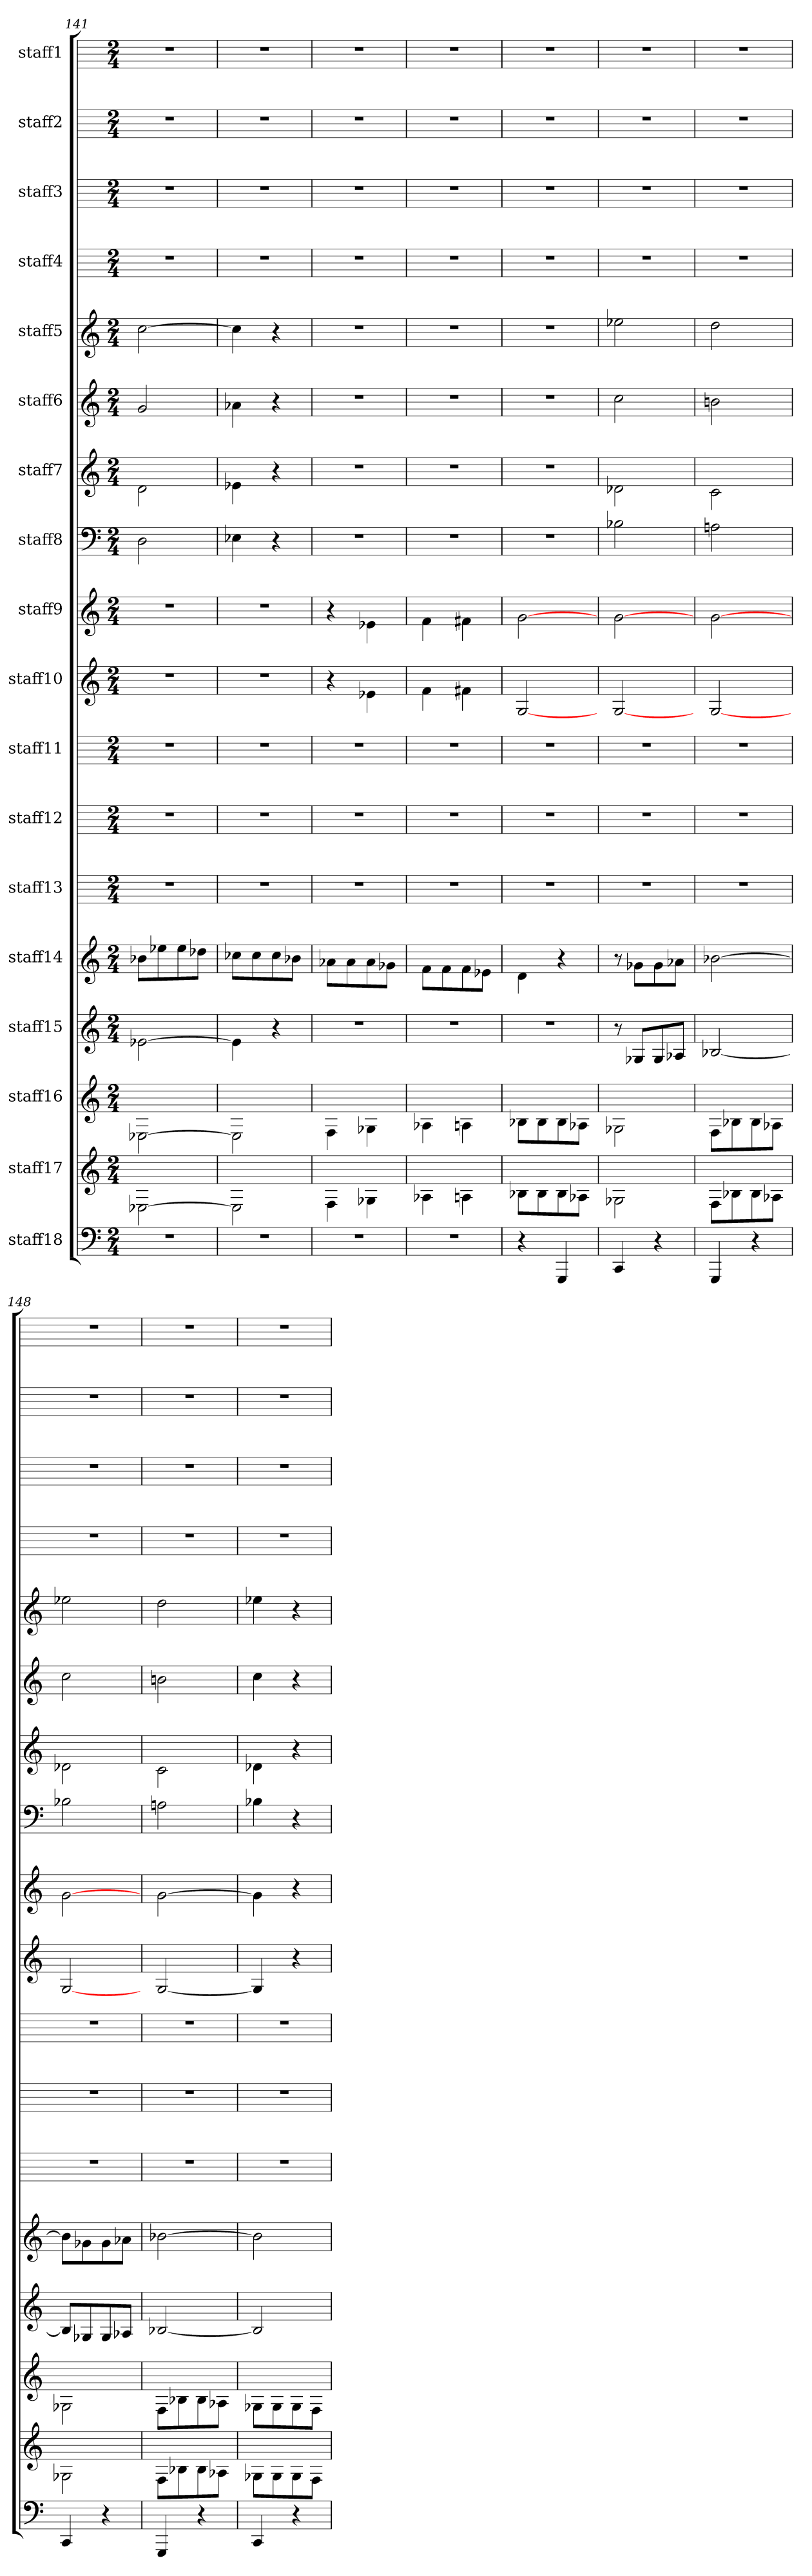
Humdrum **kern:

**kern	**kern	**kern	**kern	**kern	**kern	**kern	**kern	**kern	**kern	**kern	**kern	**kern	**kern	**kern	**kern	**kern	**kern
*part18	*part17	*part16	*part15	*part14	*part13	*part12	*part11	*part10	*part9	*part8	*part7	*part6	*part5	*part4	*part3	*part2	*part1
*staff18	*staff17	*staff16	*staff15	*staff14	*staff13	*staff12	*staff11	*staff10	*staff9	*staff8	*staff7	*staff6	*staff5	*staff4	*staff3	*staff2	*staff1
*I"staff18	*I"staff17	*I"staff16	*I"staff15	*I"staff14	*I"staff13	*I"staff12	*I"staff11	*I"staff10	*I"staff9	*I"staff8	*I"staff7	*I"staff6	*I"staff5	*I"staff4	*I"staff3	*I"staff2	*I"staff1
*M2/4	*M2/4	*M2/4	*M2/4	*M2/4	*M2/4	*M2/4	*M2/4	*M2/4	*M2/4	*M2/4	*M2/4	*M2/4	*M2/4	*M2/4	*M2/4	*M2/4	*M2/4
=141	=141	=141	=141	=141	=141	=141	=141	=141	=141	=141	=141	=141	=141	=141	=141	=141	=141
2r	[2E-\	[2E-\	[2e-\	8b-\L	2r	2r	2r	2r	2r	2D\	2d\	2g/	[2cc\	2r	2r	2r	2r
.	.	.	.	8ee-\	.	.	.	.	.	.	.	.	.	.	.	.	.
.	.	.	.	8ee-\	.	.	.	.	.	.	.	.	.	.	.	.	.
.	.	.	.	8dd-\J	.	.	.	.	.	.	.	.	.	.	.	.	.
=142	=142	=142	=142	=142	=142	=142	=142	=142	=142	=142	=142	=142	=142	=142	=142	=142	=142
2r	2E-\]	2E-\]	4e-\]	8cc-\L	2r	2r	2r	2r	2r	4E-\	4e-\	4a-\	4cc\]	2r	2r	2r	2r
.	.	.	.	8cc-\	.	.	.	.	.	.	.	.	.	.	.	.	.
.	.	.	4r	8cc-\	.	.	.	.	.	4r	4r	4r	4r	.	.	.	.
.	.	.	.	8b-\J	.	.	.	.	.	.	.	.	.	.	.	.	.
=143	=143	=143	=143	=143	=143	=143	=143	=143	=143	=143	=143	=143	=143	=143	=143	=143	=143
2r	4F\	4F\	2r	8a-\L	2r	2r	2r	4r	4r	2r	2r	2r	2r	2r	2r	2r	2r
.	.	.	.	8a-\	.	.	.	.	.	.	.	.	.	.	.	.	.
.	4G-\	4G-\	.	8a-\	.	.	.	4e-\	4e-\	.	.	.	.	.	.	.	.
.	.	.	.	8g-\J	.	.	.	.	.	.	.	.	.	.	.	.	.
=144	=144	=144	=144	=144	=144	=144	=144	=144	=144	=144	=144	=144	=144	=144	=144	=144	=144
2r	4A-\	4A-\	2r	8f\L	2r	2r	2r	4f\	4f\	2r	2r	2r	2r	2r	2r	2r	2r
.	.	.	.	8f\	.	.	.	.	.	.	.	.	.	.	.	.	.
.	4An\	4An\	.	8f\	.	.	.	4f#\	4f#\	.	.	.	.	.	.	.	.
.	.	.	.	8e-\J	.	.	.	.	.	.	.	.	.	.	.	.	.
=145	=145	=145	=145	=145	=145	=145	=145	=145	=145	=145	=145	=145	=145	=145	=145	=145	=145
4r	8B-\L	8B-\L	2r	4d\	2r	2r	2r	[2G/	[2g\	2r	2r	2r	2r	2r	2r	2r	2r
.	8B-\	8B-\	.	.	.	.	.	.	.	.	.	.	.	.	.	.	.
4GGG/	8B-\	8B-\	.	4r	.	.	.	.	.	.	.	.	.	.	.	.	.
.	8A-\J	8A-\J	.	.	.	.	.	.	.	.	.	.	.	.	.	.	.
=146	=146	=146	=146	=146	=146	=146	=146	=146	=146	=146	=146	=146	=146	=146	=146	=146	=146
4CC/	2G-\	2G-\	8r	8r	2r	2r	2r	[2G/	[2g\	2B-\	2d-\	2cc\	2ee-\	2r	2r	2r	2r
.	.	.	8G-/L	8g-\L	.	.	.	.	.	.	.	.	.	.	.	.	.
4r	.	.	8G-/	8g-\	.	.	.	.	.	.	.	.	.	.	.	.	.
.	.	.	8A-/J	8a-\J	.	.	.	.	.	.	.	.	.	.	.	.	.
=147	=147	=147	=147	=147	=147	=147	=147	=147	=147	=147	=147	=147	=147	=147	=147	=147	=147
4GGG/	8F\L	8F\L	[2B-/	[2b-\	2r	2r	2r	[2G/	[2g\	2An\	2c\	2bn\	2dd\	2r	2r	2r	2r
.	8B-\	8B-\	.	.	.	.	.	.	.	.	.	.	.	.	.	.	.
4r	8B-\	8B-\	.	.	.	.	.	.	.	.	.	.	.	.	.	.	.
.	8A-\J	8A-\J	.	.	.	.	.	.	.	.	.	.	.	.	.	.	.
=148	=148	=148	=148	=148	=148	=148	=148	=148	=148	=148	=148	=148	=148	=148	=148	=148	=148
4CC/	2G-\	2G-\	8B-/L]	8b-\L]	2r	2r	2r	[2G/	[2g\	2B-\	2d-\	2cc\	2ee-\	2r	2r	2r	2r
.	.	.	8G-/	8g-\	.	.	.	.	.	.	.	.	.	.	.	.	.
4r	.	.	8G-/	8g-\	.	.	.	.	.	.	.	.	.	.	.	.	.
.	.	.	8A-/J	8a-\J	.	.	.	.	.	.	.	.	.	.	.	.	.
=149	=149	=149	=149	=149	=149	=149	=149	=149	=149	=149	=149	=149	=149	=149	=149	=149	=149
4GGG/	8F\L	8F\L	[2B-/	[2b-\	2r	2r	2r	[2G/	[2g\	2An\	2c\	2bn\	2dd\	2r	2r	2r	2r
.	8B-\	8B-\	.	.	.	.	.	.	.	.	.	.	.	.	.	.	.
4r	8B-\	8B-\	.	.	.	.	.	.	.	.	.	.	.	.	.	.	.
.	8A-\J	8A-\J	.	.	.	.	.	.	.	.	.	.	.	.	.	.	.
=150	=150	=150	=150	=150	=150	=150	=150	=150	=150	=150	=150	=150	=150	=150	=150	=150	=150
4CC/	8G-\L	8G-\L	2B-/]	2b-\]	2r	2r	2r	4G/]	4g\]	4B-\	4d-\	4cc\	4ee-\	2r	2r	2r	2r
.	8G-\	8G-\	.	.	.	.	.	.	.	.	.	.	.	.	.	.	.
4r	8G-\	8G-\	.	.	.	.	.	4r	4r	4r	4r	4r	4r	.	.	.	.
.	8F\J	8F\J	.	.	.	.	.	.	.	.	.	.	.	.	.	.	.
=	=	=	=	=	=	=	=	=	=	=	=	=	=	=	=	=	=
*-	*-	*-	*-	*-	*-	*-	*-	*-	*-	*-	*-	*-	*-	*-	*-	*-	*-
